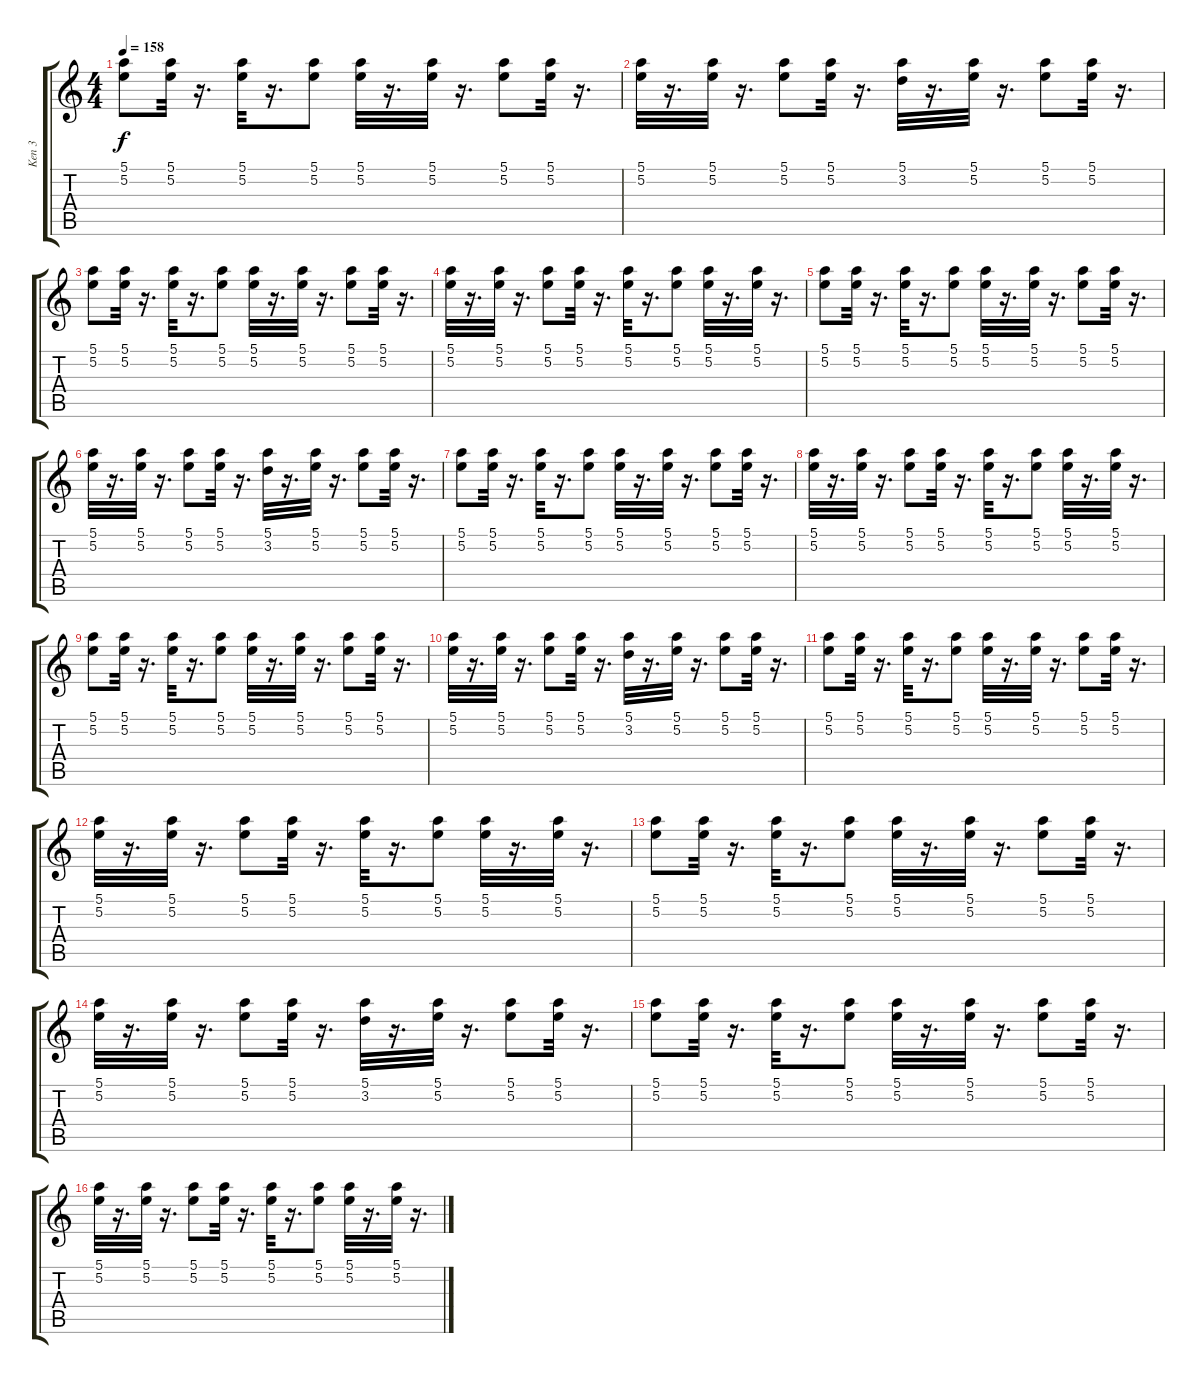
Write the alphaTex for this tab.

\track ("Ken 3" "Ken 3") {instrument overdrivenguitar}
\staff {score tabs}
\tuning (E4 B3 G3 D3 A2 E2) {hide}
\ts (4 4)
\tempo 158
\clef g2
\ks c
(5.1 5.2).8{dy f} (5.1 5.2).32 r.16{d} (5.1 5.2).32 r.16{d} (5.1 5.2).8 (5.1 5.2).32 r.16{d} (5.1 5.2).32 r.16{d} (5.1 5.2).8 (5.1 5.2).32 r.16{d} |
(5.1 5.2).32 r.16{d} (5.1 5.2).32 r.16{d} (5.1 5.2).8 (5.1 5.2).32 r.16{d} (5.1 3.2).32 r.16{d} (5.1 5.2).32 r.16{d} (5.1 5.2).8 (5.1 5.2).32 r.16{d} |
(5.1 5.2).8 (5.1 5.2).32 r.16{d} (5.1 5.2).32 r.16{d} (5.1 5.2).8 (5.1 5.2).32 r.16{d} (5.1 5.2).32 r.16{d} (5.1 5.2).8 (5.1 5.2).32 r.16{d} |
(5.1 5.2).32 r.16{d} (5.1 5.2).32 r.16{d} (5.1 5.2).8 (5.1 5.2).32 r.16{d} (5.1 5.2).32 r.16{d} (5.1 5.2).8 (5.1 5.2).32 r.16{d} (5.1 5.2).32 r.16{d} |
(5.1 5.2).8 (5.1 5.2).32 r.16{d} (5.1 5.2).32 r.16{d} (5.1 5.2).8 (5.1 5.2).32 r.16{d} (5.1 5.2).32 r.16{d} (5.1 5.2).8 (5.1 5.2).32 r.16{d} |
(5.1 5.2).32 r.16{d} (5.1 5.2).32 r.16{d} (5.1 5.2).8 (5.1 5.2).32 r.16{d} (5.1 3.2).32 r.16{d} (5.1 5.2).32 r.16{d} (5.1 5.2).8 (5.1 5.2).32 r.16{d} |
(5.1 5.2).8 (5.1 5.2).32 r.16{d} (5.1 5.2).32 r.16{d} (5.1 5.2).8 (5.1 5.2).32 r.16{d} (5.1 5.2).32 r.16{d} (5.1 5.2).8 (5.1 5.2).32 r.16{d} |
(5.1 5.2).32 r.16{d} (5.1 5.2).32 r.16{d} (5.1 5.2).8 (5.1 5.2).32 r.16{d} (5.1 5.2).32 r.16{d} (5.1 5.2).8 (5.1 5.2).32 r.16{d} (5.1 5.2).32 r.16{d} |
(5.1 5.2).8 (5.1 5.2).32 r.16{d} (5.1 5.2).32 r.16{d} (5.1 5.2).8 (5.1 5.2).32 r.16{d} (5.1 5.2).32 r.16{d} (5.1 5.2).8 (5.1 5.2).32 r.16{d} |
(5.1 5.2).32 r.16{d} (5.1 5.2).32 r.16{d} (5.1 5.2).8 (5.1 5.2).32 r.16{d} (5.1 3.2).32 r.16{d} (5.1 5.2).32 r.16{d} (5.1 5.2).8 (5.1 5.2).32 r.16{d} |
(5.1 5.2).8 (5.1 5.2).32 r.16{d} (5.1 5.2).32 r.16{d} (5.1 5.2).8 (5.1 5.2).32 r.16{d} (5.1 5.2).32 r.16{d} (5.1 5.2).8 (5.1 5.2).32 r.16{d} |
(5.1 5.2).32 r.16{d} (5.1 5.2).32 r.16{d} (5.1 5.2).8 (5.1 5.2).32 r.16{d} (5.1 5.2).32 r.16{d} (5.1 5.2).8 (5.1 5.2).32 r.16{d} (5.1 5.2).32 r.16{d} |
(5.1 5.2).8 (5.1 5.2).32 r.16{d} (5.1 5.2).32 r.16{d} (5.1 5.2).8 (5.1 5.2).32 r.16{d} (5.1 5.2).32 r.16{d} (5.1 5.2).8 (5.1 5.2).32 r.16{d} |
(5.1 5.2).32 r.16{d} (5.1 5.2).32 r.16{d} (5.1 5.2).8 (5.1 5.2).32 r.16{d} (5.1 3.2).32 r.16{d} (5.1 5.2).32 r.16{d} (5.1 5.2).8 (5.1 5.2).32 r.16{d} |
(5.1 5.2).8 (5.1 5.2).32 r.16{d} (5.1 5.2).32 r.16{d} (5.1 5.2).8 (5.1 5.2).32 r.16{d} (5.1 5.2).32 r.16{d} (5.1 5.2).8 (5.1 5.2).32 r.16{d} |
(5.1 5.2).32 r.16{d} (5.1 5.2).32 r.16{d} (5.1 5.2).8 (5.1 5.2).32 r.16{d} (5.1 5.2).32 r.16{d} (5.1 5.2).8 (5.1 5.2).32 r.16{d} (5.1 5.2).32 r.16{d}
